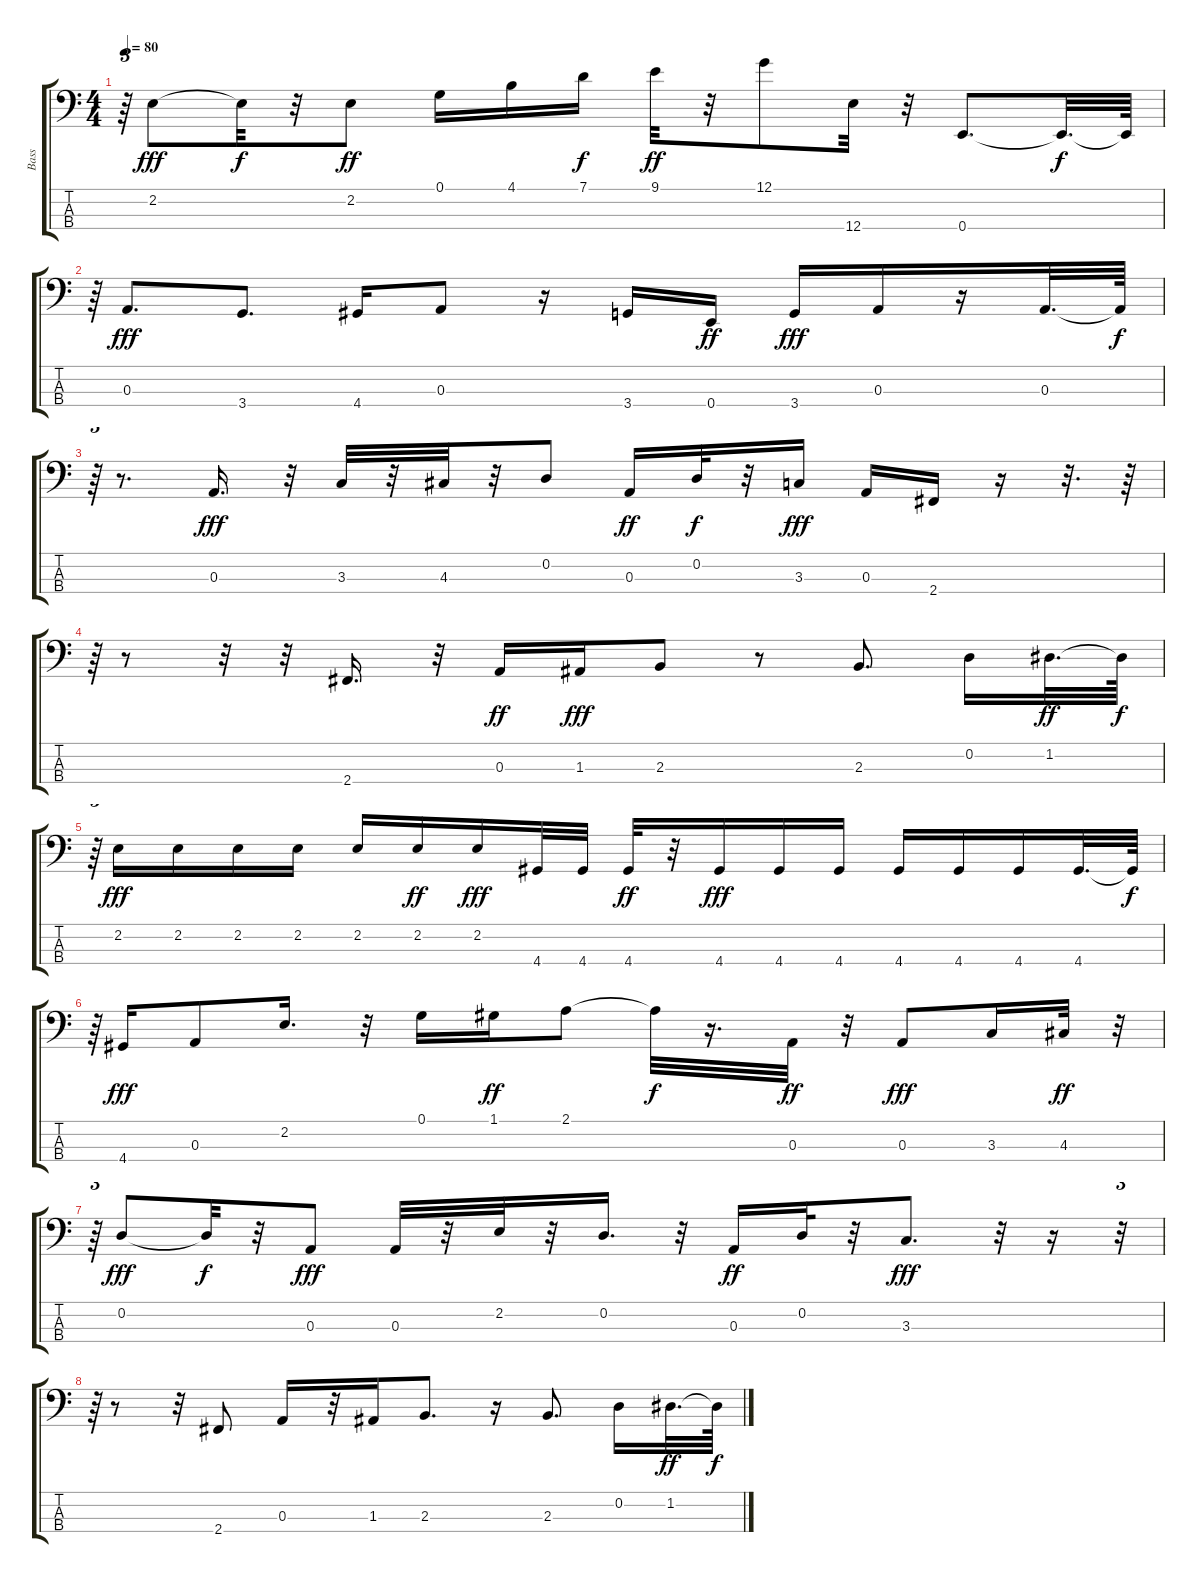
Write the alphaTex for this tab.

\track ("Bass" "Bass") {instrument fretlessbass}
\staff {score tabs}
\tuning (G2 D2 A1 E1) {hide}
\ts (4 4)
\tempo 80
\clef f4
\ks c
r.64{tu (3 2) dy f} 2.2.8{dy fff} 2.2{t}.32{dy f} r.32 2.2.8{dy ff} 0.1.16 4.1.16 7.1.16{dy f} 9.1.32{dy ff} r.32 12.1.8 12.4.32 r.32 0.4.8{d} 0.4{t}.32{d dy f} 0.4{t}.64 |
r.64{tu (3 2)} 0.3.8{d dy fff} 3.4.8{d} 4.4.16 0.3.8 r.16 3.4.16 0.4.16{dy ff} 3.4.16{dy fff} 0.3.16 r.16 0.3.32{d} 0.3{t}.64{dy f} |
r.64{tu (3 2)} r.8{d} 0.3.16{d dy fff} r.32 3.3.32 r.32 4.3.32 r.32 0.2.8 0.3.16{dy ff} 0.2.32{dy f} r.32 3.3.16{dy fff} 0.3.16 2.4.16 r.16 r.32{d} r.64 |
r.64{tu (3 2)} r.8 r.32 r.32 2.4.16{d} r.32 0.3.16{dy ff} 1.3.16{dy fff} 2.3.8 r.8 2.3.8{d} 0.2.16 1.2.32{d dy ff} 1.2{t}.64{dy f} |
r.64{tu (3 2)} 2.2.16{dy fff} 2.2.16 2.2.16 2.2.16 2.2.16 2.2.16{dy ff} 2.2.16{dy fff} 4.4.32 4.4.32 4.4.32{dy ff} r.32 4.4.16{dy fff} 4.4.16 4.4.16 4.4.16 4.4.16 4.4.16 4.4.32{d} 4.4{t}.64{dy f} |
r.64{tu (3 2)} 4.4.16{dy fff} 0.3.8 2.2.16{d} r.32 0.1.16 1.1.16{dy ff} 2.1.8 2.1{t}.32{dy f} r.16{d} 0.3.32{dy ff} r.32 0.3.8{dy fff} 3.3.16 4.3.32{dy ff} r.32{tu (3 2)} |
r.64{tu (3 2)} 0.2.8{dy fff} 0.2{t}.32{dy f} r.32 0.3.8{dy fff} 0.3.32 r.32 2.2.32 r.32 0.2.16{d} r.32 0.3.16{dy ff} 0.2.32 r.32 3.3.8{d dy fff} r.32 r.16 r.32{tu (3 2)} |
r.64{tu (3 2)} r.8 r.32 2.4.8 0.3.16 r.32 1.3.16 2.3.8{d} r.16 2.3.8{d} 0.2.16 1.2.32{d dy ff} 1.2{t}.64{dy f}
